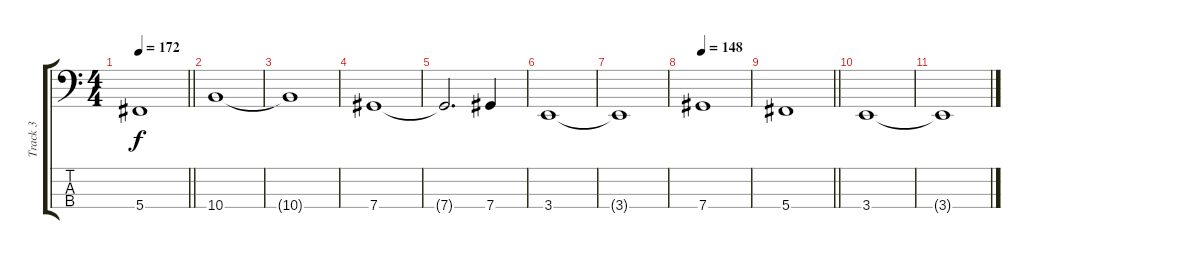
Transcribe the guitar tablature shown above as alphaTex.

\track ("Track 3" "Track 3") {instrument electricbasspick}
\staff {score tabs}
\tuning (Gb2 Db2 Ab1 Db1) {hide}
\ts (4 4)
\tempo 172
\clef f4
\barLineRight lightlight
\ks c
5.4.1{dy f} |
10.4.1 |
10.4{t}.1 |
7.4.1 |
7.4{t}.2{d} 7.4.4 |
3.4.1 |
3.4{t}.1 |
\tempo 148
7.4.1 |
\barLineRight lightlight
5.4.1 |
3.4.1 |
3.4{t}.1
